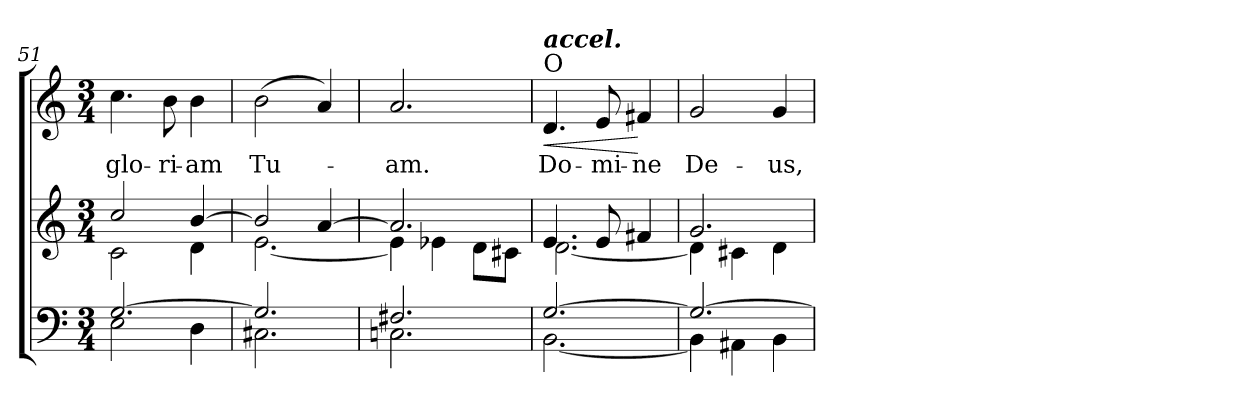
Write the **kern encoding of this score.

**kern	**kern	**kern	**text	**dynam
*part2	*part2	*part1	*part1	*part1
*staff3	*staff2	*staff1	*staff1	*staff1
*clefF4	*clefG2	*clefG2	*	*
*k[]	*k[]	*k[]	*	*
*C:	*C:	*C:	*	*
*M3/4	*M3/4	*M3/4	*	*
=51	=51	=51	=51	=51
*^	*^	*	*	*
!	!	!	!	!	!LO:LY:b	!
[>2.G/	2E\	2cc/	2c\	4.cc\	glo-	.
!	!	!	!	!	!LO:LY:b	!
.	.	.	.	8b\	-ri-	.
!	!	!	!	!	!LO:LY:b	!
.	4D\	[>4b/	4d\	4b\	-am	.
!!LO:LB:g=z
=52	=52	=52	=52	=52	=52	=52
!	!	!	!	!	!LO:LY:b	!
2.G/]	2.C#X\	2b/]	[<2.e\	(>2b\	Tu-	.
.	.	[>4a/	.	4a/)	.	.
=53	=53	=53	=53	=53	=53	=53
!	!	!	!	!	!LO:LY:b	!
2.F#X/	2.Cn\	2.a/]	4e\]	2.a/	-am.	.
.	.	.	4e-X\	.	.	.
.	.	.	8d\L	.	.	.
.	.	.	8c#X\J	.	.	.
=54	=54	=54	=54	=54	=54	=54
!	!	!	!	!LO:TX:a:t=O	!	!
!	!	!	!	!LO:TX:a:Bi:t=accel.	!	!
!	!	!	!	!	!LO:LY:b	!LO:HP:b
[>2.G/	[<2.BB\	4.e/	[<2.d\	4.d/	Do-	<
!	!	!	!	!	!LO:LY:b	!
.	.	8e/	.	8e/	-mi-	.
!	!	!	!	!	!LO:LY:b	!
.	.	4f#X/	.	4f#X/	-ne	[
=55	=55	=55	=55	=55	=55	=55
!	!	!	!	!	!LO:LY:b	!
2.G/_	4BB\]	2.g/	4d\]	2g/	De-	.
.	4AA#X\	.	4c#X\	.	.	.
!	!	!	!	!	!LO:LY:b	!
.	4BB\	.	4d\	4g/	-us,	.
*v	*v	*	*	*	*	*
*	*v	*v	*	*	*
=	=	=	=	=
*-	*-	*-	*-	*-
